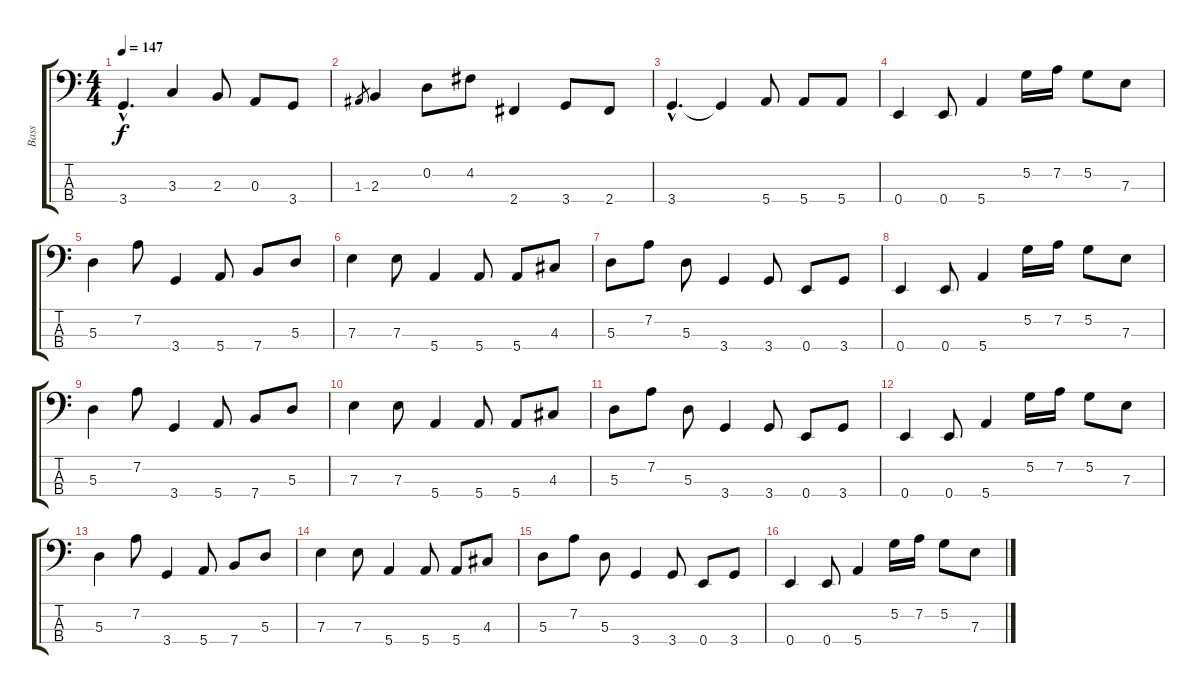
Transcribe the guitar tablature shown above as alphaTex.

\track ("Bass" "Bass") {instrument electricbasspick}
\staff {score tabs}
\tuning (G2 D2 A1 E1) {hide}
\ts (4 4)
\tempo 147
\clef f4
\ks c
3.4{hac}.4{d dy f} 3.3.4 2.3.8 0.3.8 3.4.8 |
1.3.8{gr} 2.3.4 0.2.8 4.2.8 2.4.4 3.4.8 2.4.8 |
3.4{hac}.4{d} 3.4{t}.4 5.4.8 5.4.8 5.4.8 |
0.4.4 0.4.8 5.4.4 5.2.16 7.2.16 5.2.8 7.3.8 |
5.3.4 7.2.8 3.4.4 5.4.8 7.4.8 5.3.8 |
7.3.4 7.3.8 5.4.4 5.4.8 5.4.8 4.3.8 |
5.3.8 7.2.8 5.3.8 3.4.4 3.4.8 0.4.8 3.4.8 |
0.4.4 0.4.8 5.4.4 5.2.16 7.2.16 5.2.8 7.3.8 |
5.3.4 7.2.8 3.4.4 5.4.8 7.4.8 5.3.8 |
7.3.4 7.3.8 5.4.4 5.4.8 5.4.8 4.3.8 |
5.3.8 7.2.8 5.3.8 3.4.4 3.4.8 0.4.8 3.4.8 |
0.4.4 0.4.8 5.4.4 5.2.16 7.2.16 5.2.8 7.3.8 |
5.3.4 7.2.8 3.4.4 5.4.8 7.4.8 5.3.8 |
7.3.4 7.3.8 5.4.4 5.4.8 5.4.8 4.3.8 |
5.3.8 7.2.8 5.3.8 3.4.4 3.4.8 0.4.8 3.4.8 |
0.4.4 0.4.8 5.4.4 5.2.16 7.2.16 5.2.8 7.3.8
